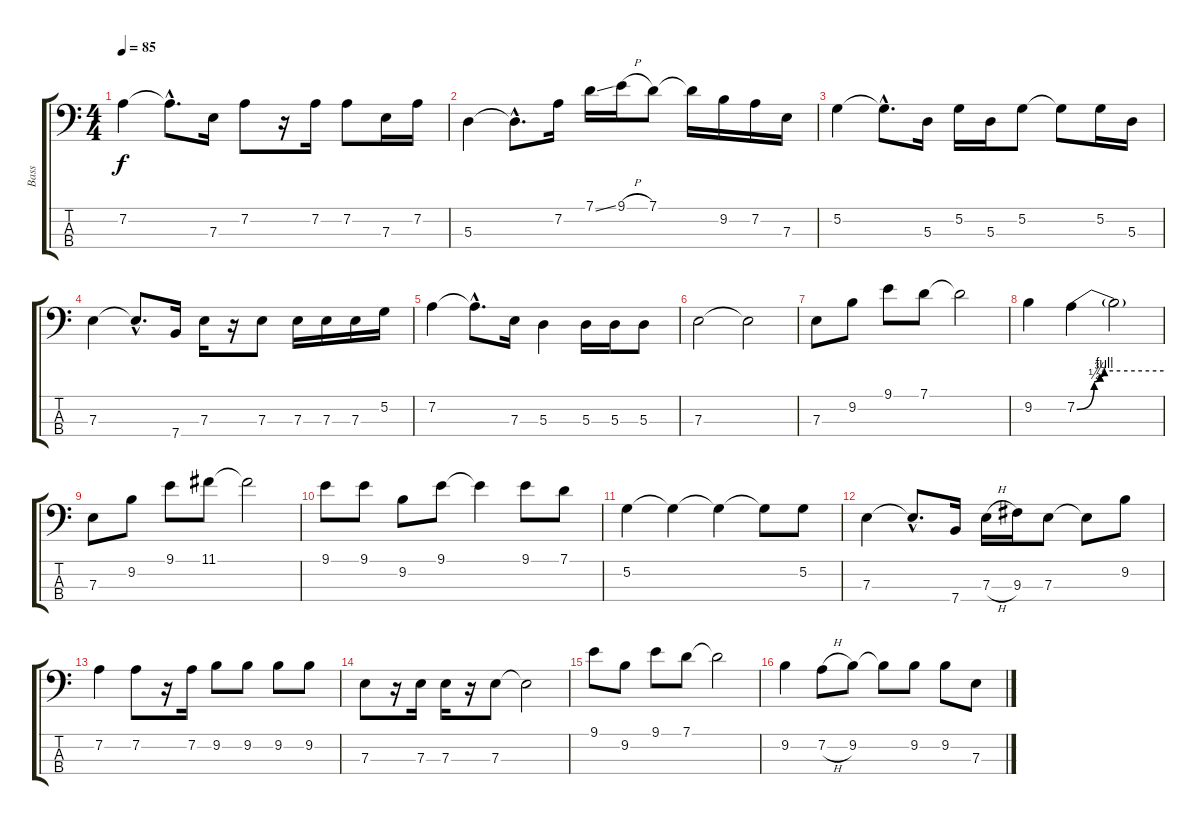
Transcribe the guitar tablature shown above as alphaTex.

\track ("Bass" "Bass") {instrument electricbassfinger}
\staff {score tabs}
\tuning (G2 D2 A1 E1) {hide}
\ts (4 4)
\tempo 85
\clef f4
\ks c
7.2.4{dy f} 7.2{hac t}.8{d} 7.3.16 7.2.8 r.16 7.2.16 7.2.8 7.3.16 7.2.16 |
5.3.4 5.3{hac t}.8{d} 7.2.16 7.1{ss}.16 9.1{h}.16 7.1.8 7.1{t}.16 9.2.16 7.2.16 7.3.16 |
5.2.4 5.2{hac t}.8{d} 5.3.16 5.2.16 5.3.16 5.2.8 5.2{t}.8 5.2.16 5.3.16 |
7.3.4 7.3{hac t}.8{d} 7.4.16 7.3.16 r.16 7.3.8 7.3.16 7.3.16 7.3.16 5.2.16 |
7.2.4 7.2{hac t}.8{d} 7.3.16 5.3.4 5.3.16 5.3.16 5.3.8 |
7.3.2 7.3{t}.2 |
7.3.8 9.2.8 9.1.8 7.1.8 7.1{t}.2 |
9.2.4 7.2{be (custom 0 0 12 2 16 3 19 4 30 4 60 4)}.4 7.2{t}.2 |
7.3.8 9.2.8 9.1.8 11.1.8 11.1{t}.2 |
9.1.8 9.1.8 9.2.8 9.1.8 9.1{t}.4 9.1.8 7.1.8 |
5.2.4 5.2{t}.4 5.2{t}.4 5.2{t}.8 5.2.8 |
7.3.4 7.3{hac t}.8{d} 7.4.16 7.3{h}.16 9.3.16 7.3.8 7.3{t}.8 9.2.8 |
7.2.4 7.2.8 r.16 7.2.16 9.2.8 9.2.8 9.2.8 9.2.8 |
7.3.8 r.16 7.3.16 7.3.16 r.16 7.3.8 7.3{t}.2 |
9.1.8 9.2.8 9.1.8 7.1.8 7.1{t}.2 |
9.2.4 7.2{h}.8 9.2.8 9.2{t}.8 9.2.8 9.2.8 7.3.8
